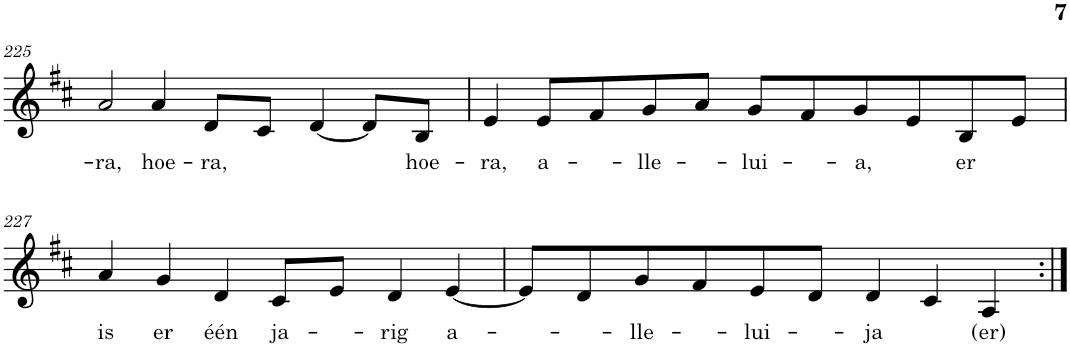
**kern	**text
*part1	*part1
*staff1	*staff1
*I"unbenannt1	*
!!LO:PB:g=z
*clefG2	*
*k[f#c#]	*
*M6/4	*
=225	=225
!	!LO:LY:b
2a/	ra,
!	!LO:LY:b
4a/	hoe-
!	!LO:LY:b
8d/L	ra,
8c#/J	.
[4d/	.
8d/L]	.
!	!LO:LY:b
8B/J	hoe-
=226	=226
!	!LO:LY:b
4e/	ra,
!	!LO:LY:b
8e/L	a-
8f#/	.
!	!LO:LY:b
8g/	lle-
8a/J	.
!	!LO:LY:b
8g/L	lui-
8f#/	.
!	!LO:LY:b
8g/	a,
8e/	.
!	!LO:LY:b
8B/	er
8e/J	.
!!LO:LB:g=z
=227	=227
!	!LO:LY:b
4a/	is
!	!LO:LY:b
4g/	er
!	!LO:LY:b
4d/	één
!	!LO:LY:b
8c#/L	ja-
8e/J	.
!	!LO:LY:b
4d/	rig
!	!LO:LY:b
[4e/	a-
=228	=228
8e/L]	.
8d/	.
!	!LO:LY:b
8g/	lle-
8f#/	.
!	!LO:LY:b
8e/	lui-
8d/J	.
!	!LO:LY:b
4d/	ja
4c#/	.
!	!LO:LY:b
4A/	(er)
=:|!	=:|!
*-	*-
